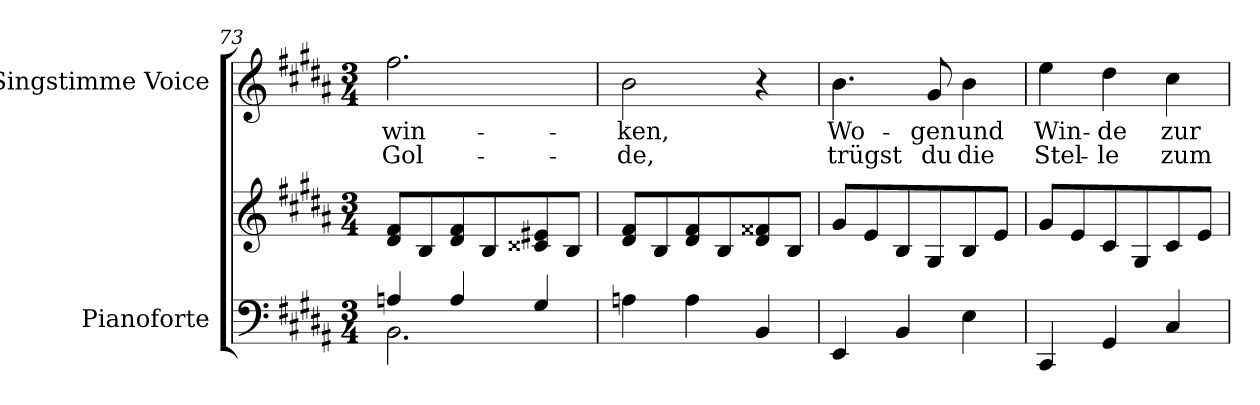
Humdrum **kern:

**kern	**kern	**kern	**text	**text
*part2	*part2	*part1	*part1	*part1
*staff3	*staff2	*staff1	*staff1	*staff1
*I"Pianoforte	*	*I"Singstimme Voice	*	*
*I'Pno	*	*	*	*
*clefF4	*clefG2	*clefG2	*	*
*k[f#c#g#d#a#]	*k[f#c#g#d#a#]	*k[f#c#g#d#a#]	*	*
*M3/4	*M3/4	*M3/4	*	*
=73	=73	=73	=73	=73
*^	*	*	*	*
4An/	2.BB\	8d#/ 8f#/L	2.ff#\	win-	Gol-
.	.	8B/	.	.	.
4A/	.	8d#/ 8f#/	.	.	.
.	.	8B/	.	.	.
4G#/	.	8c##X/ 8e#X/	.	.	.
.	.	8B/J	.	.	.
*v	*v	*	*	*	*
=74	=74	=74	=74	=74
4An\	8d#/ 8f#/L	2b\	-ken,	-de,
.	8B/	.	.	.
4A\	8d#/ 8f#/	.	.	.
.	8B/	.	.	.
4BB/	8d#/ 8f##X/	4r	.	.
.	8B/J	.	.	.
=75	=75	=75	=75	=75
4EE/	8g#/L	4.b\	Wo-	trügst
.	8e/	.	.	.
4BB/	8B/	.	.	.
.	8G#/	8g#/	-gen	du
4E\	8B/	4b\	und	die
.	8e/J	.	.	.
=76	=76	=76	=76	=76
4CC#/	8g#/L	4ee\	Win-	Stel-
.	8e/	.	.	.
4GG#/	8c#/	4dd#\	-de	-le
.	8G#/	.	.	.
4C#/	8c#/	4cc#\	zur	zum
.	8e/J	.	.	.
=	=	=	=	=
*-	*-	*-	*-	*-
